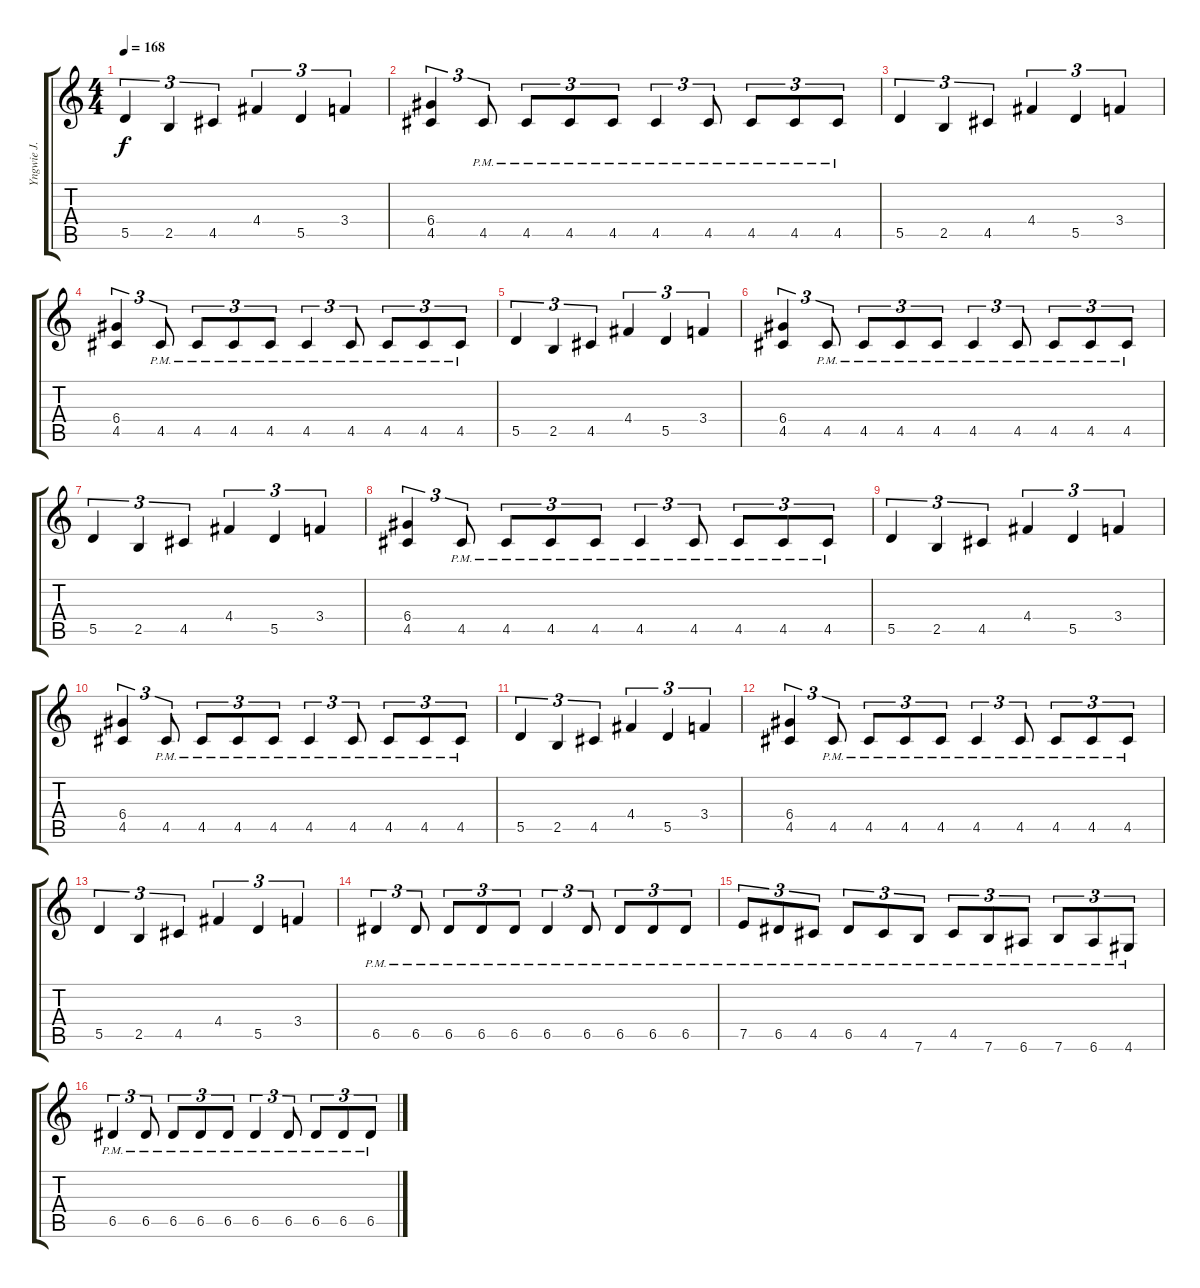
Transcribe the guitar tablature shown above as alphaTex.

\track ("Yngwie J. Malmsteen (Rythm Guitar)" "Yngwie J. ") {instrument overdrivenguitar}
\staff {score tabs}
\tuning (E4 B3 G3 D3 A2 E2) {hide}
\ts (4 4)
\tempo 168
\clef g2
\ks c
5.5.4{tu (3 2) dy f} 2.5.4{tu (3 2)} 4.5.4{tu (3 2)} 4.4.4{tu (3 2)} 5.5.4{tu (3 2)} 3.4.4{tu (3 2)} |
(6.4 4.5).4{tu (3 2)} 4.5{pm}.8{tu (3 2)} 4.5{pm}.8{tu (3 2)} 4.5{pm}.8{tu (3 2)} 4.5{pm}.8{tu (3 2)} 4.5{pm}.4{tu (3 2)} 4.5{pm}.8{tu (3 2)} 4.5{pm}.8{tu (3 2)} 4.5{pm}.8{tu (3 2)} 4.5{pm}.8{tu (3 2)} |
5.5.4{tu (3 2)} 2.5.4{tu (3 2)} 4.5.4{tu (3 2)} 4.4.4{tu (3 2)} 5.5.4{tu (3 2)} 3.4.4{tu (3 2)} |
(6.4 4.5).4{tu (3 2)} 4.5{pm}.8{tu (3 2)} 4.5{pm}.8{tu (3 2)} 4.5{pm}.8{tu (3 2)} 4.5{pm}.8{tu (3 2)} 4.5{pm}.4{tu (3 2)} 4.5{pm}.8{tu (3 2)} 4.5{pm}.8{tu (3 2)} 4.5{pm}.8{tu (3 2)} 4.5{pm}.8{tu (3 2)} |
5.5.4{tu (3 2)} 2.5.4{tu (3 2)} 4.5.4{tu (3 2)} 4.4.4{tu (3 2)} 5.5.4{tu (3 2)} 3.4.4{tu (3 2)} |
(6.4 4.5).4{tu (3 2)} 4.5{pm}.8{tu (3 2)} 4.5{pm}.8{tu (3 2)} 4.5{pm}.8{tu (3 2)} 4.5{pm}.8{tu (3 2)} 4.5{pm}.4{tu (3 2)} 4.5{pm}.8{tu (3 2)} 4.5{pm}.8{tu (3 2)} 4.5{pm}.8{tu (3 2)} 4.5{pm}.8{tu (3 2)} |
5.5.4{tu (3 2)} 2.5.4{tu (3 2)} 4.5.4{tu (3 2)} 4.4.4{tu (3 2)} 5.5.4{tu (3 2)} 3.4.4{tu (3 2)} |
(6.4 4.5).4{tu (3 2)} 4.5{pm}.8{tu (3 2)} 4.5{pm}.8{tu (3 2)} 4.5{pm}.8{tu (3 2)} 4.5{pm}.8{tu (3 2)} 4.5{pm}.4{tu (3 2)} 4.5{pm}.8{tu (3 2)} 4.5{pm}.8{tu (3 2)} 4.5{pm}.8{tu (3 2)} 4.5{pm}.8{tu (3 2)} |
5.5.4{tu (3 2)} 2.5.4{tu (3 2)} 4.5.4{tu (3 2)} 4.4.4{tu (3 2)} 5.5.4{tu (3 2)} 3.4.4{tu (3 2)} |
(6.4 4.5).4{tu (3 2)} 4.5{pm}.8{tu (3 2)} 4.5{pm}.8{tu (3 2)} 4.5{pm}.8{tu (3 2)} 4.5{pm}.8{tu (3 2)} 4.5{pm}.4{tu (3 2)} 4.5{pm}.8{tu (3 2)} 4.5{pm}.8{tu (3 2)} 4.5{pm}.8{tu (3 2)} 4.5{pm}.8{tu (3 2)} |
5.5.4{tu (3 2)} 2.5.4{tu (3 2)} 4.5.4{tu (3 2)} 4.4.4{tu (3 2)} 5.5.4{tu (3 2)} 3.4.4{tu (3 2)} |
(6.4 4.5).4{tu (3 2)} 4.5{pm}.8{tu (3 2)} 4.5{pm}.8{tu (3 2)} 4.5{pm}.8{tu (3 2)} 4.5{pm}.8{tu (3 2)} 4.5{pm}.4{tu (3 2)} 4.5{pm}.8{tu (3 2)} 4.5{pm}.8{tu (3 2)} 4.5{pm}.8{tu (3 2)} 4.5{pm}.8{tu (3 2)} |
5.5.4{tu (3 2)} 2.5.4{tu (3 2)} 4.5.4{tu (3 2)} 4.4.4{tu (3 2)} 5.5.4{tu (3 2)} 3.4.4{tu (3 2)} |
6.5{pm}.4{tu (3 2)} 6.5{pm}.8{tu (3 2)} 6.5{pm}.8{tu (3 2)} 6.5{pm}.8{tu (3 2)} 6.5{pm}.8{tu (3 2)} 6.5{pm}.4{tu (3 2)} 6.5{pm}.8{tu (3 2)} 6.5{pm}.8{tu (3 2)} 6.5{pm}.8{tu (3 2)} 6.5{pm}.8{tu (3 2)} |
7.5{pm}.8{tu (3 2)} 6.5{pm}.8{tu (3 2)} 4.5{pm}.8{tu (3 2)} 6.5{pm}.8{tu (3 2)} 4.5{pm}.8{tu (3 2)} 7.6{pm}.8{tu (3 2)} 4.5{pm}.8{tu (3 2)} 7.6{pm}.8{tu (3 2)} 6.6{pm}.8{tu (3 2)} 7.6{pm}.8{tu (3 2)} 6.6{pm}.8{tu (3 2)} 4.6{pm}.8{tu (3 2)} |
6.5{pm}.4{tu (3 2)} 6.5{pm}.8{tu (3 2)} 6.5{pm}.8{tu (3 2)} 6.5{pm}.8{tu (3 2)} 6.5{pm}.8{tu (3 2)} 6.5{pm}.4{tu (3 2)} 6.5{pm}.8{tu (3 2)} 6.5{pm}.8{tu (3 2)} 6.5{pm}.8{tu (3 2)} 6.5{pm}.8{tu (3 2)}
